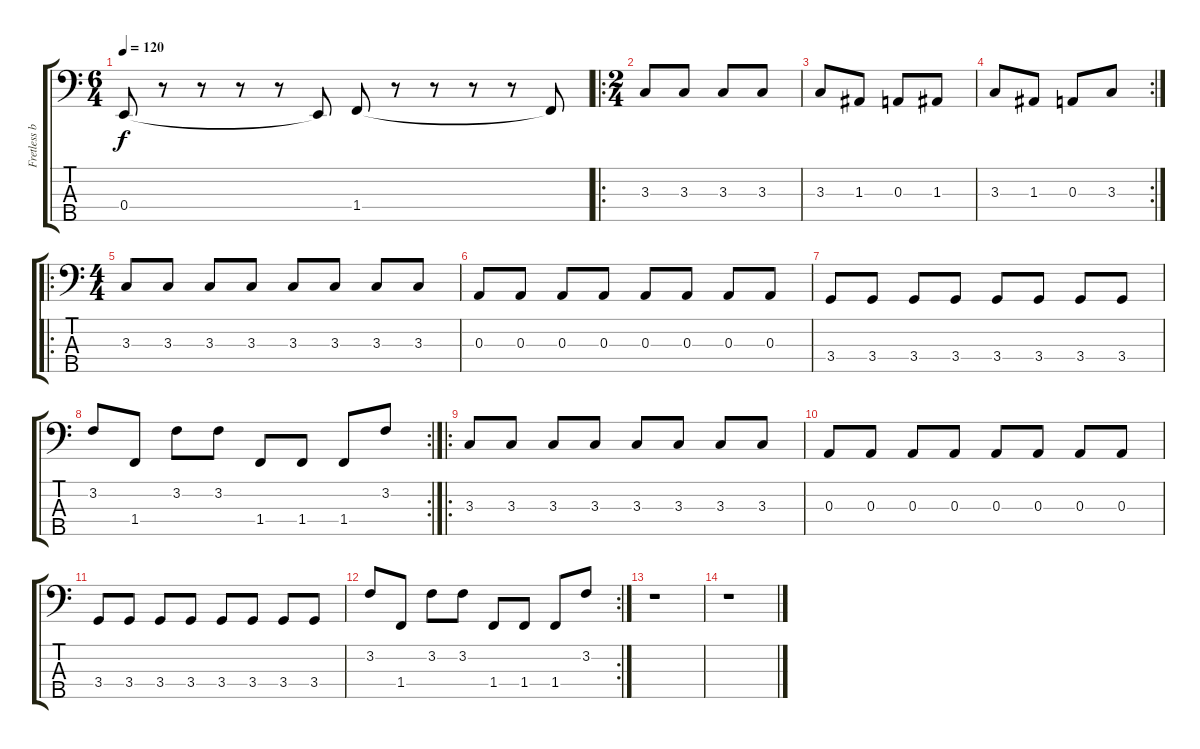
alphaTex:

\track ("Fretless bass" "Fretless b") {instrument fretlessbass}
\staff {score tabs}
\tuning (G2 D2 A1 E1 B0) {hide}
\ts (6 4)
\tempo 120
\clef f4
\ks c
0.4.8{dy f} r.8 r.8 r.8 r.8 0.4{t}.8 1.4.8 r.8 r.8 r.8 r.8 1.4{t}.8 |
\ro
\ts (2 4)
3.3.8 3.3.8 3.3.8 3.3.8 |
3.3.8 1.3.8 0.3.8 1.3.8 |
\rc 2
3.3.8 1.3.8 0.3.8 3.3.8 |
\ro
\ts (4 4)
3.3.8 3.3.8 3.3.8 3.3.8 3.3.8 3.3.8 3.3.8 3.3.8 |
0.3.8 0.3.8 0.3.8 0.3.8 0.3.8 0.3.8 0.3.8 0.3.8 |
3.4.8 3.4.8 3.4.8 3.4.8 3.4.8 3.4.8 3.4.8 3.4.8 |
\rc 2
3.2.8 1.4.8 3.2.8 3.2.8 1.4.8 1.4.8 1.4.8 3.2.8 |
\ro
3.3.8 3.3.8 3.3.8 3.3.8 3.3.8 3.3.8 3.3.8 3.3.8 |
0.3.8 0.3.8 0.3.8 0.3.8 0.3.8 0.3.8 0.3.8 0.3.8 |
3.4.8 3.4.8 3.4.8 3.4.8 3.4.8 3.4.8 3.4.8 3.4.8 |
\rc 2
3.2.8 1.4.8 3.2.8 3.2.8 1.4.8 1.4.8 1.4.8 3.2.8 |
r.1 |
r.1
